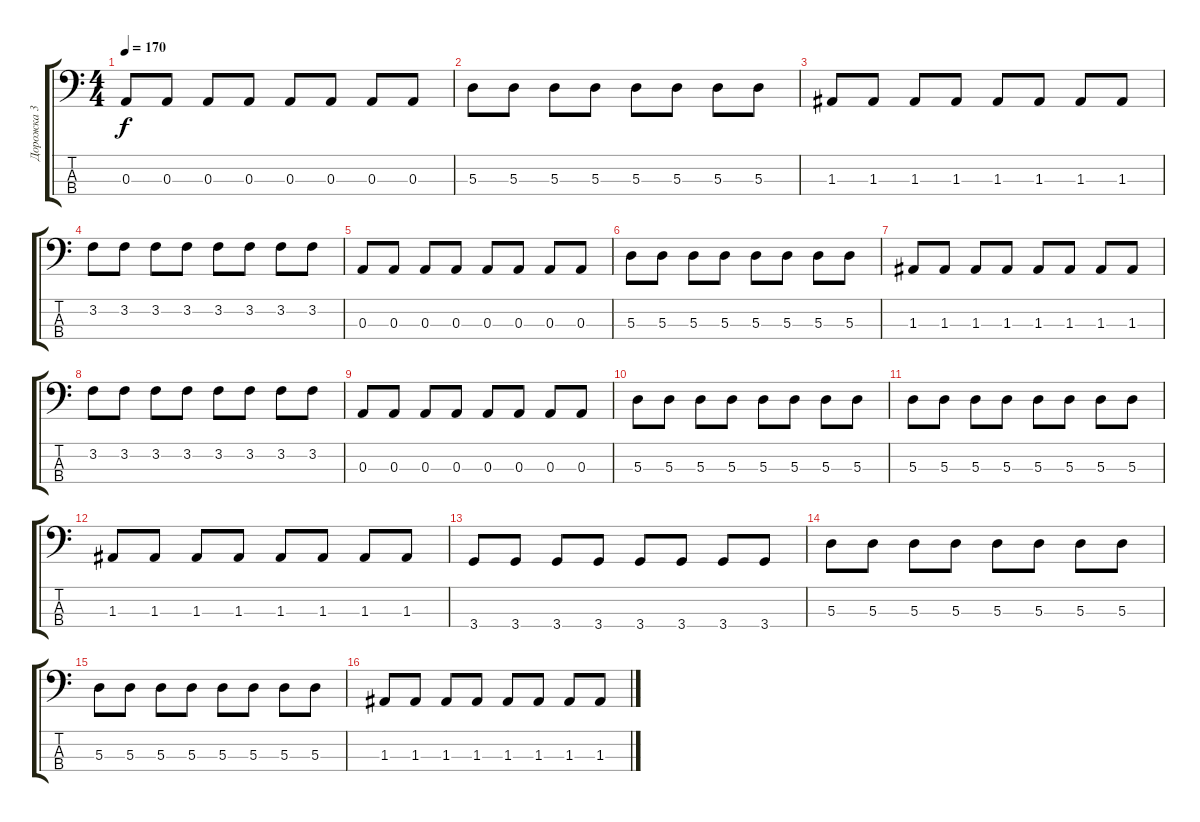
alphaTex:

\track ("Дорожка 3" "Дорожка 3") {instrument electricbassfinger}
\staff {score tabs}
\tuning (G2 D2 A1 E1) {hide}
\ts (4 4)
\tempo 170
\clef f4
\ks c
0.3.8{dy f} 0.3.8 0.3.8 0.3.8 0.3.8 0.3.8 0.3.8 0.3.8 |
5.3.8 5.3.8 5.3.8 5.3.8 5.3.8 5.3.8 5.3.8 5.3.8 |
1.3.8 1.3.8 1.3.8 1.3.8 1.3.8 1.3.8 1.3.8 1.3.8 |
3.2.8 3.2.8 3.2.8 3.2.8 3.2.8 3.2.8 3.2.8 3.2.8 |
0.3.8 0.3.8 0.3.8 0.3.8 0.3.8 0.3.8 0.3.8 0.3.8 |
5.3.8 5.3.8 5.3.8 5.3.8 5.3.8 5.3.8 5.3.8 5.3.8 |
1.3.8 1.3.8 1.3.8 1.3.8 1.3.8 1.3.8 1.3.8 1.3.8 |
3.2.8 3.2.8 3.2.8 3.2.8 3.2.8 3.2.8 3.2.8 3.2.8 |
0.3.8 0.3.8 0.3.8 0.3.8 0.3.8 0.3.8 0.3.8 0.3.8 |
5.3.8 5.3.8 5.3.8 5.3.8 5.3.8 5.3.8 5.3.8 5.3.8 |
5.3.8 5.3.8 5.3.8 5.3.8 5.3.8 5.3.8 5.3.8 5.3.8 |
1.3.8 1.3.8 1.3.8 1.3.8 1.3.8 1.3.8 1.3.8 1.3.8 |
3.4.8 3.4.8 3.4.8 3.4.8 3.4.8 3.4.8 3.4.8 3.4.8 |
5.3.8 5.3.8 5.3.8 5.3.8 5.3.8 5.3.8 5.3.8 5.3.8 |
5.3.8 5.3.8 5.3.8 5.3.8 5.3.8 5.3.8 5.3.8 5.3.8 |
1.3.8 1.3.8 1.3.8 1.3.8 1.3.8 1.3.8 1.3.8 1.3.8
